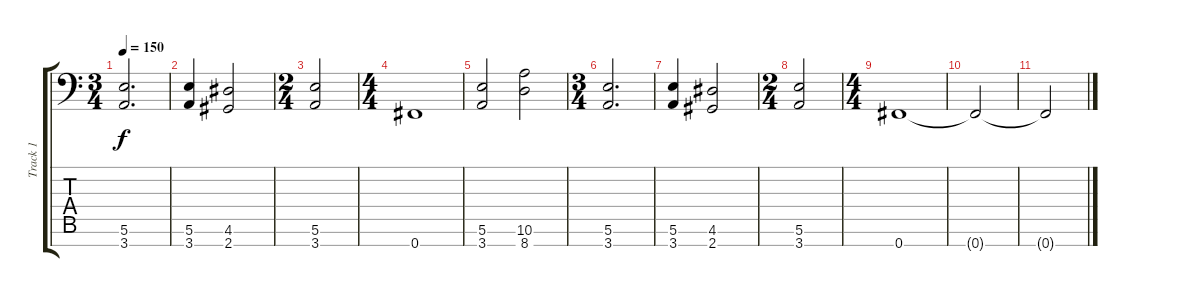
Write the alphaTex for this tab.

\track ("Track 1" "Track 1") {instrument distortionguitar}
\staff {score tabs}
\tuning (B3 G3 D3 A2 E2 B1 Gb1) {hide}
\ts (3 4)
\tempo 150
\clef f4
\ks c
(5.6 3.7).2{d dy f} |
(5.6 3.7).4 (4.6 2.7).2 |
\ts (2 4)
(5.6 3.7).2 |
\ts (4 4)
0.7.1 |
(5.6 3.7).2 (10.6 8.7).2 |
\ts (3 4)
(5.6 3.7).2{d} |
(5.6 3.7).4 (4.6 2.7).2 |
\ts (2 4)
(5.6 3.7).2 |
\ts (4 4)
0.7.1 |
0.7{t}.2 |
0.7{t}.2
